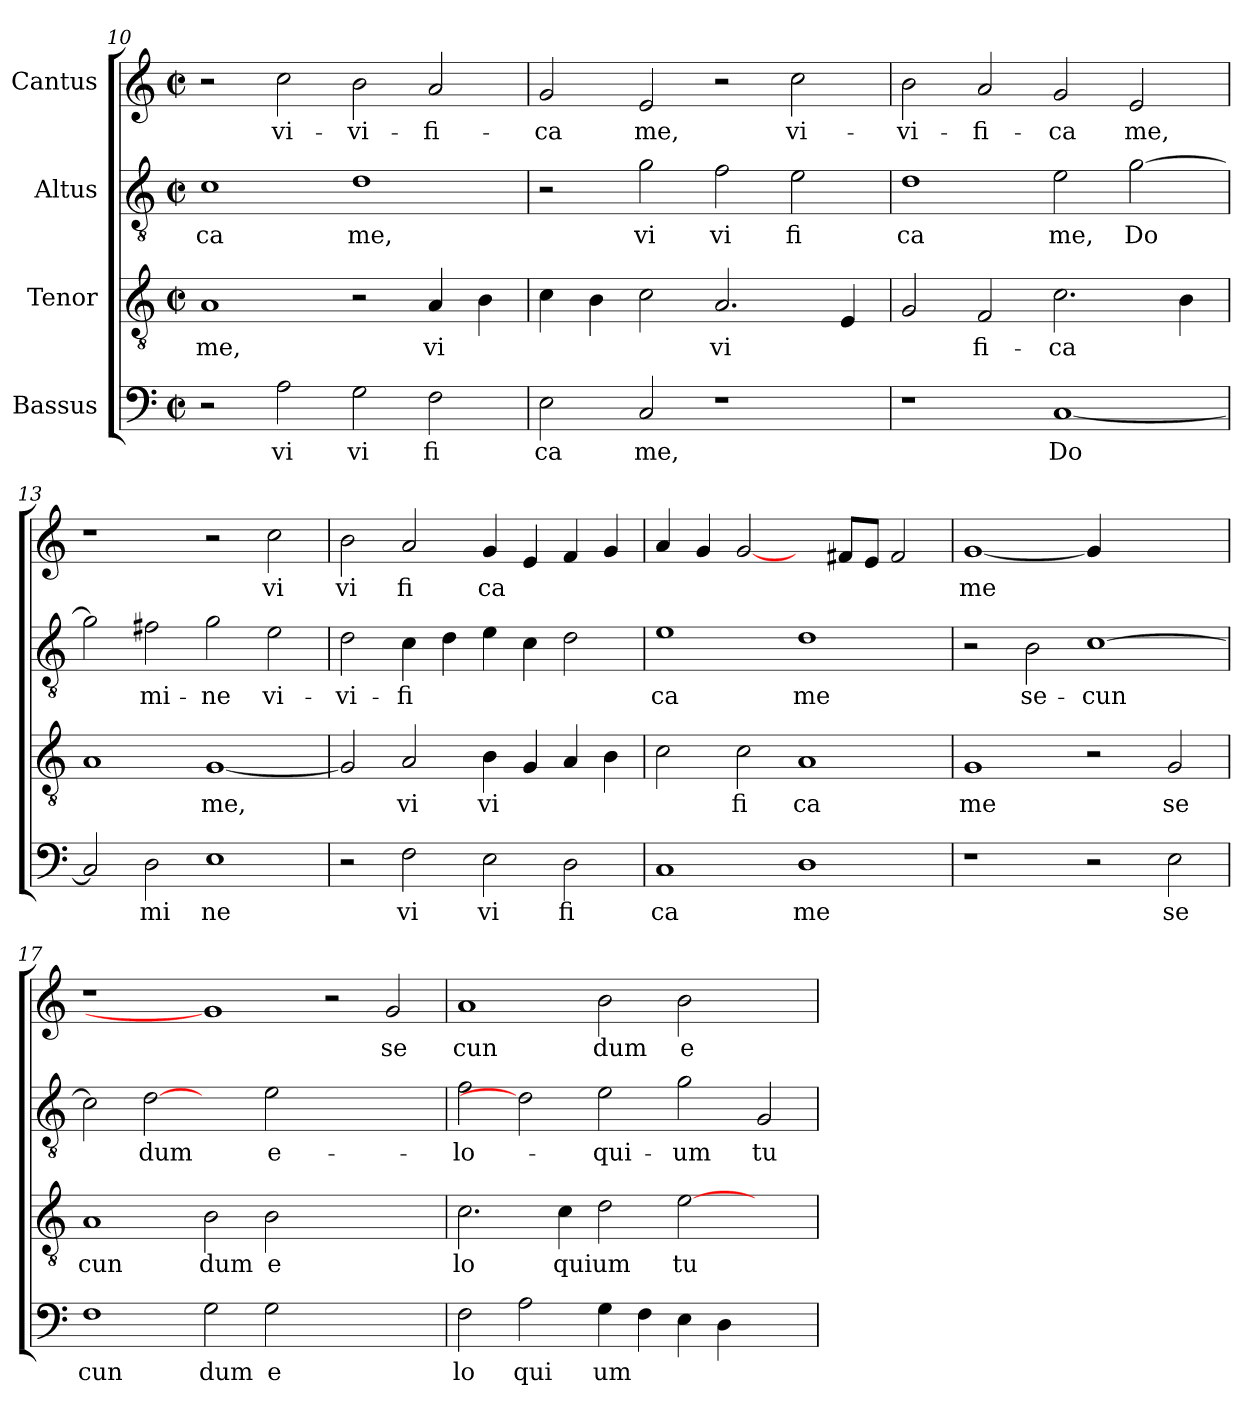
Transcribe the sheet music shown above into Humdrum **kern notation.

**kern	**text	**kern	**text	**kern	**text	**kern	**text
*part4	*part4	*part3	*part3	*part2	*part2	*part1	*part1
*staff4	*staff4	*staff3	*staff3	*staff2	*staff2	*staff1	*staff1
*I"Bassus	*	*I"Tenor	*	*I"Altus	*	*I"Cantus	*
*clefF4	*	*clefGv2	*	*clefGv2	*	*clefG2	*
*k[]	*	*k[]	*	*k[]	*	*k[]	*
*C:	*	*C:	*	*C:	*	*C:	*
*M2/2	*	*M2/2	*	*M2/2	*	*M2/2	*
*met(c|)	*	*met(c|)	*	*met(c|)	*	*met(c|)	*
=10	=10	=10	=10	=10	=10	=10	=10
!	!	!	!LO:LY:b:cj	!	!LO:LY:b:cj	!	!
2r	.	1A	me,	1c	ca	2r	.
!	!LO:LY:b:cj	!	!	!	!	!	!LO:LY:b:cj
2A\	vi	.	.	.	.	2cc\	vi-
!	!LO:LY:b:cj	!	!	!	!LO:LY:b:cj	!	!LO:LY:b:cj
2G\	vi	2r	.	1d	me,	2b\	-vi-
!	!LO:LY:b:cj	!	!LO:LY:b:cj	!	!	!	!LO:LY:b:cj
2F\	fi	4A/	vi-	.	.	2a/	-fi-
!	!	!	!LO:LY:b:cj	!	!	!	!
.	.	4B\	--	.	.	.	.
=11	=11	=11	=11	=11	=11	=11	=11
!	!LO:LY:b:cj	!	!LO:LY:b:cj	!	!	!	!LO:LY:b:cj
2E\	ca	4c\	--	2r	.	2g/	-ca
!	!	!	!LO:LY:b:cj	!	!	!	!
.	.	4B\	--	.	.	.	.
!	!LO:LY:b:cj	!	!LO:LY:b:cj	!	!LO:LY:b:cj	!	!LO:LY:b:cj
2C/	me,	2c\	--	2g\	vi	2e/	me,
!	!	!	!LO:LY:b:cj	!	!LO:LY:b:cj	!	!
1r	.	2.A/	-vi-	2f\	vi	2r	.
!	!	!	!	!	!LO:LY:b:cj	!	!LO:LY:b:cj
.	.	.	.	2e\	fi	2cc\	vi-
!	!	!	!LO:LY:b:cj	!	!	!	!
.	.	4E/	--	.	.	.	.
=12	=12	=12	=12	=12	=12	=12	=12
!	!	!	!LO:LY:b:cj	!	!LO:LY:b:cj	!	!LO:LY:b:cj
1r	.	2G/	--	1d	ca	2b\	-vi-
!	!	!	!LO:LY:b:cj	!	!	!	!LO:LY:b:cj
.	.	2F/	-fi-	.	.	2a/	-fi-
!	!LO:LY:b:cj	!	!LO:LY:b:cj	!	!LO:LY:b:cj	!	!LO:LY:b:cj
[<1C	Do	2.c\	-ca	2e\	me,	2g/	-ca
!	!	!	!	!	!LO:LY:b:cj	!	!LO:LY:b:cj
.	.	.	.	[<2g\	Do	2e/	me,
!	!	!	!LO:LY:b:cj	!	!	!	!
.	.	4B\	.	.	.	.	.
!!LO:LB:g=z
=13	=13	=13	=13	=13	=13	=13	=13
!	!LO:LY:b:cj	!	!LO:LY:b:cj	!	!LO:LY:b:cj	!	!
2C/]	.	1A	.	2g\]	.	1r	.
!	!LO:LY:b:cj	!	!	!	!LO:LY:b:cj	!	!
2D\	mi	.	.	2f#X\	mi-	.	.
!	!LO:LY:b:cj	!	!LO:LY:b:cj	!	!LO:LY:b:cj	!	!
1E	ne	[<1G	me,	2g\	-ne	2r	.
!	!	!	!	!	!LO:LY:b:cj	!	!LO:LY:b:cj
.	.	.	.	2e\	vi-	2cc\	vi
=14	=14	=14	=14	=14	=14	=14	=14
!	!	!	!LO:LY:b:cj	!	!LO:LY:b:cj	!	!LO:LY:b:cj
2r	.	2G/]	.	2d\	-vi-	2b\	vi
!	!LO:LY:b:cj	!	!LO:LY:b:cj	!	!LO:LY:b:cj	!	!LO:LY:b:cj
2F\	vi	2A/	vi	4c\	-fi-	2a/	fi
!	!	!	!	!	!LO:LY:b:cj	!	!
.	.	.	.	4d\	--	.	.
!	!LO:LY:b:cj	!	!LO:LY:b:cj	!	!LO:LY:b:cj	!	!LO:LY:b:cj
2E\	vi	4B\	vi	4e\	--	4g/	ca
!	!	!	!LO:LY:b:cj	!	!LO:LY:b:cj	!	!LO:LY:b:cj
.	.	4G/	.	4c\	--	4e/	.
!	!LO:LY:b:cj	!	!LO:LY:b:cj	!	!LO:LY:b:cj	!	!LO:LY:b:cj
2D\	fi	4A/	.	2d\	--	4f/	.
!	!	!	!LO:LY:b:cj	!	!	!	!LO:LY:b:cj
.	.	4B\	.	.	.	4g/	.
=15	=15	=15	=15	=15	=15	=15	=15
!	!LO:LY:b:cj	!	!LO:LY:b:cj	!	!LO:LY:b:cj	!	!LO:LY:b:cj
1C	ca	2c\	.	1e	-ca	4a/	.
!	!	!	!	!	!	!	!LO:LY:b:cj
.	.	.	.	.	.	4g/	.
!	!	!	!LO:LY:b:cj	!	!	!	!LO:LY:b:cj
.	.	2c\	fi	.	.	[2g/	.
!	!LO:LY:b:cj	!	!LO:LY:b:cj	!	!LO:LY:b:cj	!	!
1D	me	1A	ca	1d	me	4ryy	.
!	!	!	!	!	!	!	!LO:LY:b:cj
.	.	.	.	.	.	8f#/L	.
!	!	!	!	!	!	!	!LO:LY:b:cj
.	.	.	.	.	.	8e/J	.
!	!	!	!	!	!	!	!LO:LY:b:cj
.	.	.	.	.	.	2f#/	.
=16	=16	=16	=16	=16	=16	=16	=16
!	!	!	!LO:LY:b:cj	!	!	!	!LO:LY:b:cj
1r	.	1G	me	2r	.	[1g	me
!	!	!	!	!	!LO:LY:b:cj	!	!
.	.	.	.	2B\	se-	.	.
!	!	!	!	!	!LO:LY:b:cj	!	!
2r	.	2r	.	[>1c	-cun-	4g/]	.
.	.	.	.	.	.	2.ryy	.
!	!LO:LY:b:cj	!	!LO:LY:b:cj	!	!	!	!
2E\	se	2G/	se	.	.	.	.
=17	=17	=17	=17	=17	=17	=17	=17
!	!LO:LY:b:cj	!	!LO:LY:b:cj	!	!LO:LY:b:cj	!	!
1F	cun	1A	cun	2c\]	--	1r	.
!	!	!	!	!	!LO:LY:b:cj	!	!
.	.	.	.	[2d	-dum	.	.
!	!LO:LY:b:cj	!	!LO:LY:b:cj	!	!	!	!
2G\	dum	2B\	dum	2ryy	.	1g]	.
!	!LO:LY:b:cj	!	!LO:LY:b:cj	!	!LO:LY:b:cj	!	!
2G\	e	2B\	e	2e\	e-	.	.
1ryy	.	1ryy	.	1ryy	.	2r	.
!	!	!	!	!	!	!	!LO:LY:b:cj
.	.	.	.	.	.	2g/	se
=18	=18	=18	=18	=18	=18	=18	=18
!	!LO:LY:b:cj	!	!LO:LY:b:cj	!	!LO:LY:b:cj	!	!LO:LY:b:cj
2F\	lo	2.c\	lo	2f\	-lo-	1a	cun
!	!LO:LY:b:cj	!	!	!	!	!	!
2A\	qui	.	.	2d]	.	.	.
!	!	!	!LO:LY:b:cj	!	!	!	!
.	.	4c\	quium	.	.	.	.
!	!LO:LY:b:cj	!	!LO:LY:b:cj	!	!LO:LY:b:cj	!	!LO:LY:b:cj
4G\	um	2d\	.	2e\	-qui-	2b\	dum
!	!LO:LY:b:cj	!	!	!	!	!	!
4F\	.	.	.	.	.	.	.
!	!LO:LY:b:cj	!	!LO:LY:b:cj	!	!LO:LY:b:cj	!	!LO:LY:b:cj
4E\	.	[<2e\	tu	2g\	-um	2b\	e
!	!LO:LY:b:cj	!	!	!	!	!	!
4D\	.	.	.	.	.	.	.
!	!	!	!	!	!LO:LY:b:cj	!	!
2ryy	.	2ryy	.	2G/	tu-	2ryy	.
=	=	=	=	=	=	=	=
*-	*-	*-	*-	*-	*-	*-	*-
